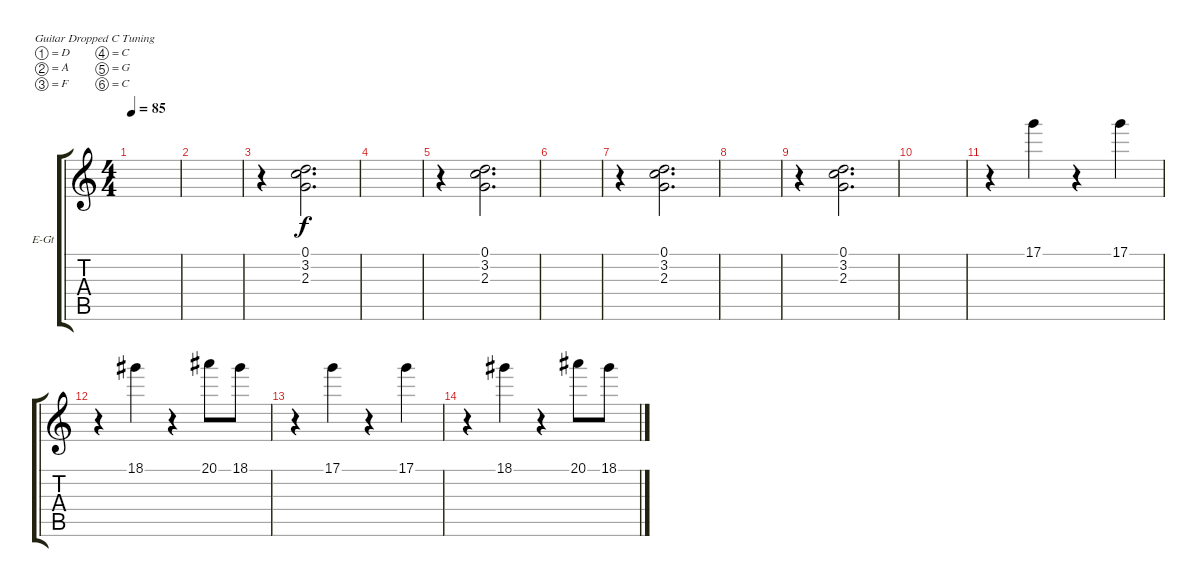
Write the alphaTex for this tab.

\defaultSystemsLayout 4
\bracketExtendMode groupsimilarinstruments
\firstSystemTrackNameOrientation horizontal
\otherSystemsTrackNameOrientation horizontal
\track ("Adam Gontier" "E-Gt") {instrument distortionguitar}
\staff {score tabs}
\tuning (D4 A3 F3 C3 G2 C2)
\ts (4 4)
\tempo 85
\clef g2
\scale
0.333333
\ks c
|
\scale
0.333333 |
\scale
0.333333 r.4 (0.1 3.2 2.3).2{d} |
\scale
0.333333 |
\scale
0.333333 r.4 (0.1 3.2 2.3).2{d} |
\scale
0.333333 |
\scale
0.333333 r.4 (0.1 3.2 2.3).2{d} |
\scale
0.333333 |
\scale
0.333333 r.4 (0.1 3.2 2.3).2{d} |
\scale
0.333333 |
\scale
0.333333 r.4 17.1.4 r.4 17.1.4 |
\scale
0.333333 r.4 18.1.4 r.4 20.1.8 18.1.8 |
\scale
0.333333 r.4 17.1.4 r.4 17.1.4 |
\scale
0.333333 r.4 18.1.4 r.4 20.1.8 18.1.8 |
\scale
0.333333 |
\scale
0.333333
